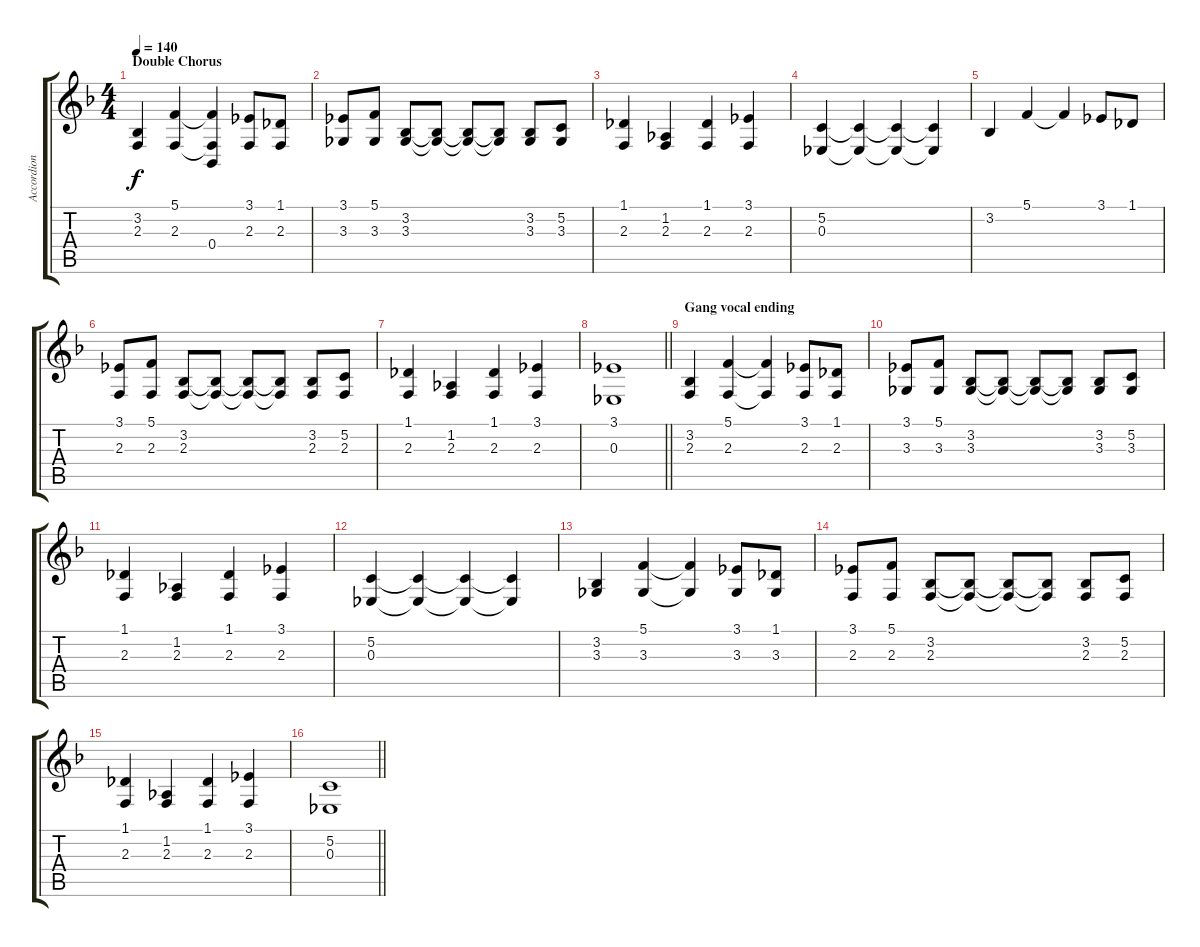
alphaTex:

\track ("Accordion" "Accordion") {instrument accordion}
\staff {score tabs}
\tuning (C4 G3 Eb3 Bb2 F2 C2) {hide}
\ts (4 4)
\section ("" "Double Chorus")
\tempo 140
\clef g2
\ks dminor
(3.2 2.3).4{dy f} (5.1 2.3).4 (5.1{t} 2.3{t} 0.4).4 (3.1 2.3).8 (1.1 2.3).8 |
(3.1 3.3).8 (5.1 3.3).8 (3.2 3.3).8 (3.2{t} 3.3{t}).8 (3.2{t} 3.3{t}).8 (3.2{t} 3.3{t}).8 (3.2 3.3).8 (5.2 3.3).8 |
(1.1 2.3).4 (1.2 2.3).4 (1.1 2.3).4 (3.1 2.3).4 |
(5.2 0.3).4 (5.2{t} 0.3{t}).4 (5.2{t} 0.3{t}).4 (5.2{t} 0.3{t}).4 |
3.2.4 5.1.4 5.1{t}.4 3.1.8 1.1.8 |
(3.1 2.3).8 (5.1 2.3).8 (3.2 2.3).8 (3.2{t} 2.3{t}).8 (3.2{t} 2.3{t}).8 (3.2{t} 2.3{t}).8 (3.2 2.3).8 (5.2 2.3).8 |
(1.1 2.3).4 (1.2 2.3).4 (1.1 2.3).4 (3.1 2.3).4 |
\barLineRight lightlight
(3.1 0.3).1 |
\section ("" "Gang vocal ending")
(3.2 2.3).4 (5.1 2.3).4 (5.1{t} 2.3{t}).4 (3.1 2.3).8 (1.1 2.3).8 |
(3.1 3.3).8 (5.1 3.3).8 (3.2 3.3).8 (3.2{t} 3.3{t}).8 (3.2{t} 3.3{t}).8 (3.2{t} 3.3{t}).8 (3.2 3.3).8 (5.2 3.3).8 |
(1.1 2.3).4 (1.2 2.3).4 (1.1 2.3).4 (3.1 2.3).4 |
(5.2 0.3).4 (5.2{t} 0.3{t}).4 (5.2{t} 0.3{t}).4 (5.2{t} 0.3{t}).4 |
(3.2 3.3).4 (5.1 3.3).4 (5.1{t} 3.3{t}).4 (3.1 3.3).8 (1.1 3.3).8 |
(3.1 2.3).8 (5.1 2.3).8 (3.2 2.3).8 (3.2{t} 2.3{t}).8 (3.2{t} 2.3{t}).8 (3.2{t} 2.3{t}).8 (3.2 2.3).8 (5.2 2.3).8 |
(1.1 2.3).4 (1.2 2.3).4 (1.1 2.3).4 (3.1 2.3).4 |
\barLineRight lightlight
(5.2 0.3).1
